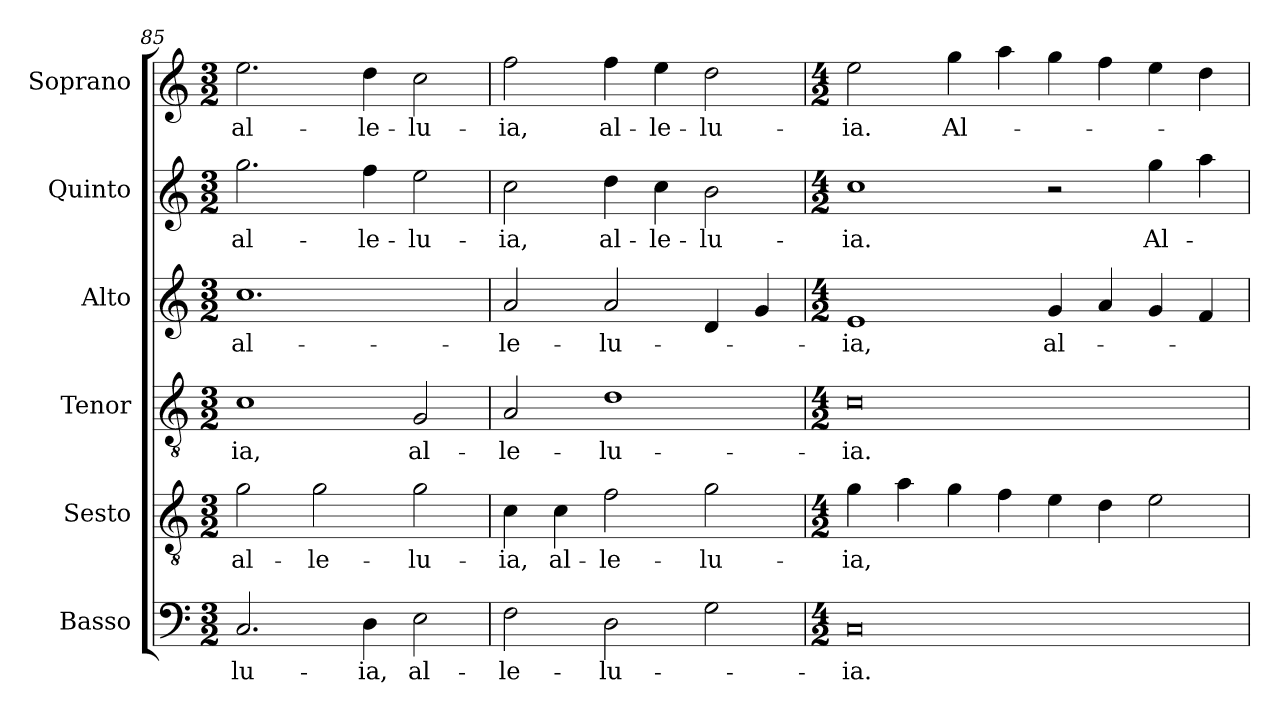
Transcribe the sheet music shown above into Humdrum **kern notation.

**kern	**text	**kern	**text	**kern	**text	**kern	**text	**kern	**text	**kern	**text
*part6	*part6	*part5	*part5	*part4	*part4	*part3	*part3	*part2	*part2	*part1	*part1
*staff6	*staff6	*staff5	*staff5	*staff4	*staff4	*staff3	*staff3	*staff2	*staff2	*staff1	*staff1
*I"Basso	*	*I"Sesto	*	*I"Tenor	*	*I"Alto	*	*I"Quinto	*	*I"Soprano	*
*I'B.	*	*I'Ss.	*	*I'T.	*	*I'A.	*	*I'Q.	*	*I'S.	*
*clefF4	*	*clefGv2	*	*clefGv2	*	*clefG2	*	*clefG2	*	*clefG2	*
*	*	*ITrd7c12	*	*ITrd7c12	*	*	*	*	*	*	*
*k[]	*	*k[]	*	*k[]	*	*k[]	*	*k[]	*	*k[]	*
*C:	*	*C:	*	*C:	*	*C:	*	*C:	*	*C:	*
*M3/2	*	*M3/2	*	*M3/2	*	*M3/2	*	*M3/2	*	*M3/2	*
=85	=85	=85	=85	=85	=85	=85	=85	=85	=85	=85	=85
!	!LO:LY:b:color=#000000	!	!	!	!	!	!	!	!	!	!
!	!	!	!LO:LY:b:color=#000000	!	!	!	!	!	!	!	!
!	!	!	!	!	!LO:LY:b:color=#000000	!	!	!	!	!	!
!	!	!	!	!	!	!	!LO:LY:b:color=#000000	!	!	!	!
!	!	!	!	!	!	!	!	!	!LO:LY:b:color=#000000	!	!
!	!	!	!	!	!	!	!	!	!	!	!LO:LY:b:color=#000000
2.Ci/	-lu-	2Gi\	al-	1Ci	-ia,	1.cci	al-	2.ggi\	al-	2.eei\	al-
!	!	!	!LO:LY:b:color=#000000	!	!	!	!	!	!	!	!
.	.	2Gi\	-le-	.	.	.	.	.	.	.	.
!	!LO:LY:b:color=#000000	!	!	!	!	!	!	!	!	!	!
!	!	!	!	!	!	!	!	!	!LO:LY:b:color=#000000	!	!
!	!	!	!	!	!	!	!	!	!	!	!LO:LY:b:color=#000000
4Di\	-ia,	.	.	.	.	.	.	4ffi\	-le-	4ddi\	-le-
!	!LO:LY:b:color=#000000	!	!	!	!	!	!	!	!	!	!
!	!	!	!LO:LY:b:color=#000000	!	!	!	!	!	!	!	!
!	!	!	!	!	!LO:LY:b:color=#000000	!	!	!	!	!	!
!	!	!	!	!	!	!	!	!	!LO:LY:b:color=#000000	!	!
!	!	!	!	!	!	!	!	!	!	!	!LO:LY:b:color=#000000
2Ei\	al-	2Gi\	-lu-	2GGi/	al-	.	.	2eei\	-lu-	2cci\	-lu-
=86	=86	=86	=86	=86	=86	=86	=86	=86	=86	=86	=86
!	!LO:LY:b:color=#000000	!	!	!	!	!	!	!	!	!	!
!	!	!	!LO:LY:b:color=#000000	!	!	!	!	!	!	!	!
!	!	!	!	!	!LO:LY:b:color=#000000	!	!	!	!	!	!
!	!	!	!	!	!	!	!LO:LY:b:color=#000000	!	!	!	!
!	!	!	!	!	!	!	!	!	!LO:LY:b:color=#000000	!	!
!	!	!	!	!	!	!	!	!	!	!	!LO:LY:b:color=#000000
2Fi\	-le-	4Ci\	-ia,	2AAi/	-le-	2ai/	-le-	2cci\	-ia,	2ffi\	-ia,
!	!	!	!LO:LY:b:color=#000000	!	!	!	!	!	!	!	!
.	.	4Ci\	al-	.	.	.	.	.	.	.	.
!	!LO:LY:b:color=#000000	!	!	!	!	!	!	!	!	!	!
!	!	!	!LO:LY:b:color=#000000	!	!	!	!	!	!	!	!
!	!	!	!	!	!LO:LY:b:color=#000000	!	!	!	!	!	!
!	!	!	!	!	!	!	!LO:LY:b:color=#000000	!	!	!	!
!	!	!	!	!	!	!	!	!	!LO:LY:b:color=#000000	!	!
!	!	!	!	!	!	!	!	!	!	!	!LO:LY:b:color=#000000
2Di\	-lu-	2Fi\	-le-	1Di	-lu-	2ai/	-lu-	4ddi\	al-	4ffi\	al-
!	!	!	!	!	!	!	!	!	!LO:LY:b:color=#000000	!	!
!	!	!	!	!	!	!	!	!	!	!	!LO:LY:b:color=#000000
.	.	.	.	.	.	.	.	4cci\	-le-	4eei\	-le-
!	!	!	!LO:LY:b:color=#000000	!	!	!	!	!	!	!	!
!	!	!	!	!	!	!	!	!	!LO:LY:b:color=#000000	!	!
!	!	!	!	!	!	!	!	!	!	!	!LO:LY:b:color=#000000
2Gi\	.	2Gi\	-lu-	.	.	4di/	.	2bi\	-lu-	2ddi\	-lu-
.	.	.	.	.	.	4gi/	.	.	.	.	.
!!LO:LB:g=z
=87	=87	=87	=87	=87	=87	=87	=87	=87	=87	=87	=87
*M4/2	*	*M4/2	*	*M4/2	*	*M4/2	*	*M4/2	*	*M4/2	*
!	!LO:LY:b:color=#000000	!	!	!	!	!	!	!	!	!	!
!	!	!	!LO:LY:b:color=#000000	!	!	!	!	!	!	!	!
!	!	!	!	!	!LO:LY:b:color=#000000	!	!	!	!	!	!
!	!	!	!	!	!	!	!LO:LY:b:color=#000000	!	!	!	!
!	!	!	!	!	!	!	!	!	!LO:LY:b:color=#000000	!	!
!	!	!	!	!	!	!	!	!	!	!	!LO:LY:b:color=#000000
0Ci	-ia.	4Gi\	-ia,	0Ci	-ia.	1ei	-ia,	1cci	-ia.	2eei\	-ia.
.	.	4Ai\	.	.	.	.	.	.	.	.	.
!	!	!	!	!	!	!	!	!	!	!	!LO:LY:b:color=#000000
.	.	4Gi\	.	.	.	.	.	.	.	4ggi\	Al-
.	.	4Fi\	.	.	.	.	.	.	.	4aai\	.
!	!	!	!	!	!	!	!LO:LY:b:color=#000000	!	!	!	!
.	.	4Ei\	.	.	.	4gi/	al-	2r	.	4ggi\	.
.	.	4Di\	.	.	.	4ai/	.	.	.	4ffi\	.
!	!	!	!	!	!	!	!	!	!LO:LY:b:color=#000000	!	!
.	.	2Ei\	.	.	.	4gi/	.	4ggi\	Al-	4eei\	.
.	.	.	.	.	.	4fi/	.	4aai\	.	4ddi\	.
=	=	=	=	=	=	=	=	=	=	=	=
*-	*-	*-	*-	*-	*-	*-	*-	*-	*-	*-	*-
